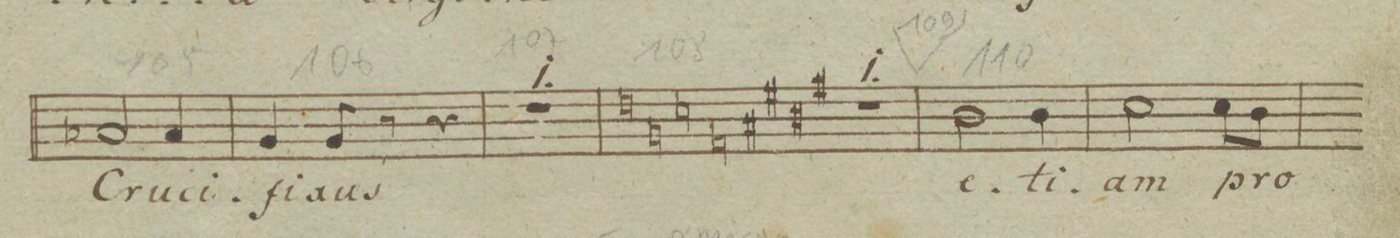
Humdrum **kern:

**kern	**text	**dynam
*I"Canto	*	*
*clefC1	*	*
*k[b-e-a-d-]	*	*
*met(c)	*	*
*M3/4	*	*
2f-X/	Cru-	.
4f-/	-ci-	.
=106	=106	=106
4e-/	-fix-	.
8e-/	-us	.
8r	.	.
4r	.	.
=107	=107	=107
2.r	.	.
=108||	=108||	=108||
*k[bnenandnf#c#g#d#]	*	*
2.r	.	.
=109	=109	=109
2g#\	e-	.
4g#\	-ti-	.
=110	=110	=110
2a\	-am	.
8a\L	pro	.
8g#\J	.	.
=111	=111	=111
*-	*-	*-
